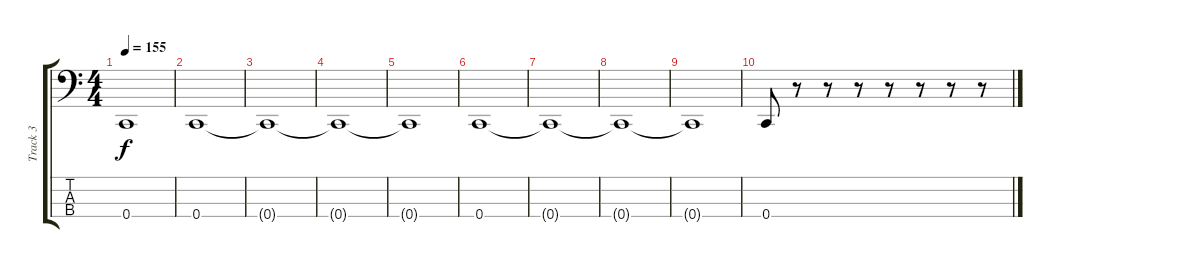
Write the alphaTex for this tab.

\track ("Track 3" "Track 3") {instrument electricbasspick}
\staff {score tabs}
\tuning (F2 C2 G1 C1) {hide}
\ts (4 4)
\tempo 155
\clef f4
\ks c
0.4{t}.1{dy f} |
0.4.1 |
0.4{t}.1 |
0.4{t}.1 |
0.4{t}.1 |
0.4.1 |
0.4{t}.1 |
0.4{t}.1 |
0.4{t}.1 |
0.4.8 r.8 r.8 r.8 r.8 r.8 r.8 r.8
